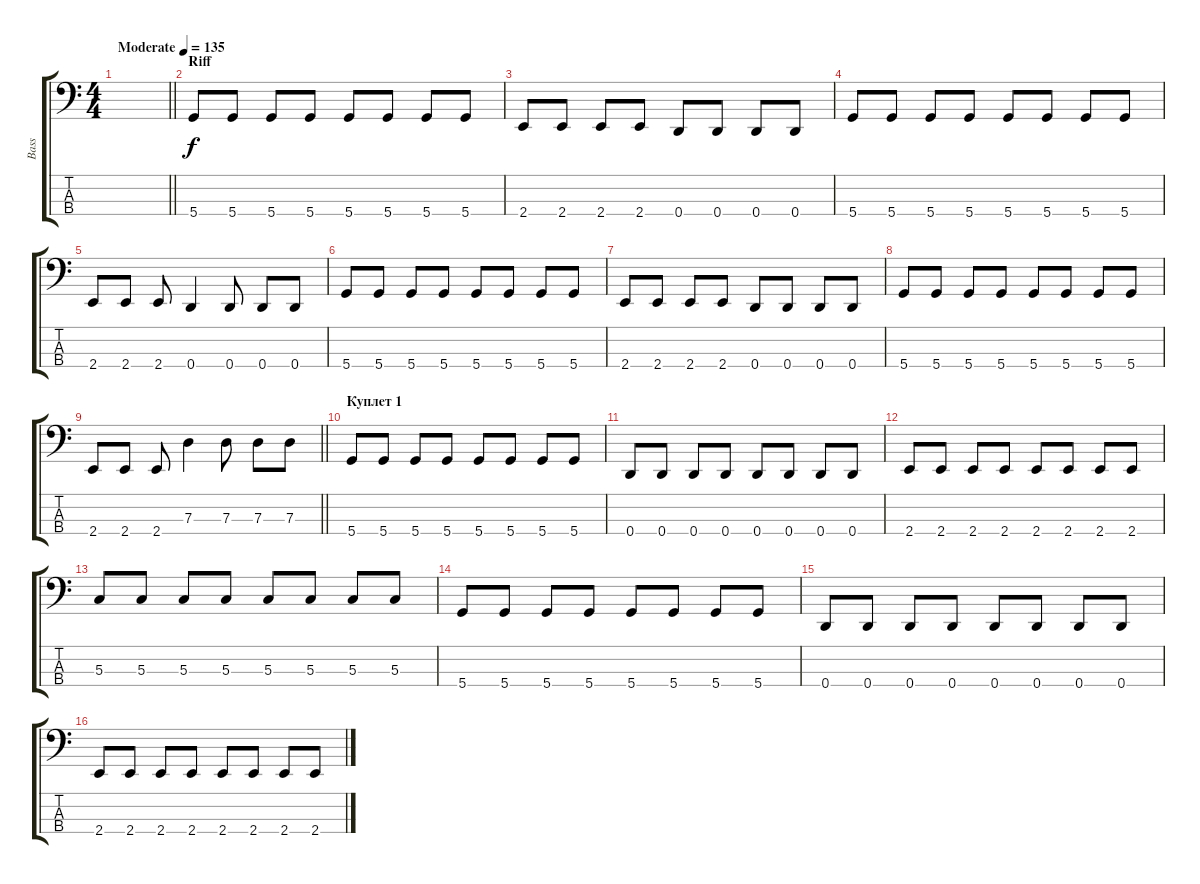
\track ("Bass" "Bass") {instrument electricbasspick}
\staff {score tabs}
\tuning (F2 C2 G1 D1) {hide}
\ts (4 4)
\tempo (135 "Moderate")
\clef f4
\barLineRight lightlight
\ks aminor
|
\section ("" "Riff")
5.4.8 5.4.8 5.4.8 5.4.8 5.4.8 5.4.8 5.4.8 5.4.8 |
2.4.8 2.4.8 2.4.8 2.4.8 0.4.8 0.4.8 0.4.8 0.4.8 |
5.4.8 5.4.8 5.4.8 5.4.8 5.4.8 5.4.8 5.4.8 5.4.8 |
2.4.8 2.4.8 2.4.8 0.4.4 0.4.8 0.4.8 0.4.8 |
5.4.8 5.4.8 5.4.8 5.4.8 5.4.8 5.4.8 5.4.8 5.4.8 |
2.4.8 2.4.8 2.4.8 2.4.8 0.4.8 0.4.8 0.4.8 0.4.8 |
5.4.8 5.4.8 5.4.8 5.4.8 5.4.8 5.4.8 5.4.8 5.4.8 |
\barLineRight lightlight
2.4.8 2.4.8 2.4.8 7.3.4 7.3.8 7.3.8 7.3.8 |
\section ("" "Куплет 1")
5.4.8 5.4.8 5.4.8 5.4.8 5.4.8 5.4.8 5.4.8 5.4.8 |
0.4.8 0.4.8 0.4.8 0.4.8 0.4.8 0.4.8 0.4.8 0.4.8 |
2.4.8 2.4.8 2.4.8 2.4.8 2.4.8 2.4.8 2.4.8 2.4.8 |
5.3.8 5.3.8 5.3.8 5.3.8 5.3.8 5.3.8 5.3.8 5.3.8 |
5.4.8 5.4.8 5.4.8 5.4.8 5.4.8 5.4.8 5.4.8 5.4.8 |
0.4.8 0.4.8 0.4.8 0.4.8 0.4.8 0.4.8 0.4.8 0.4.8 |
2.4.8 2.4.8 2.4.8 2.4.8 2.4.8 2.4.8 2.4.8 2.4.8
